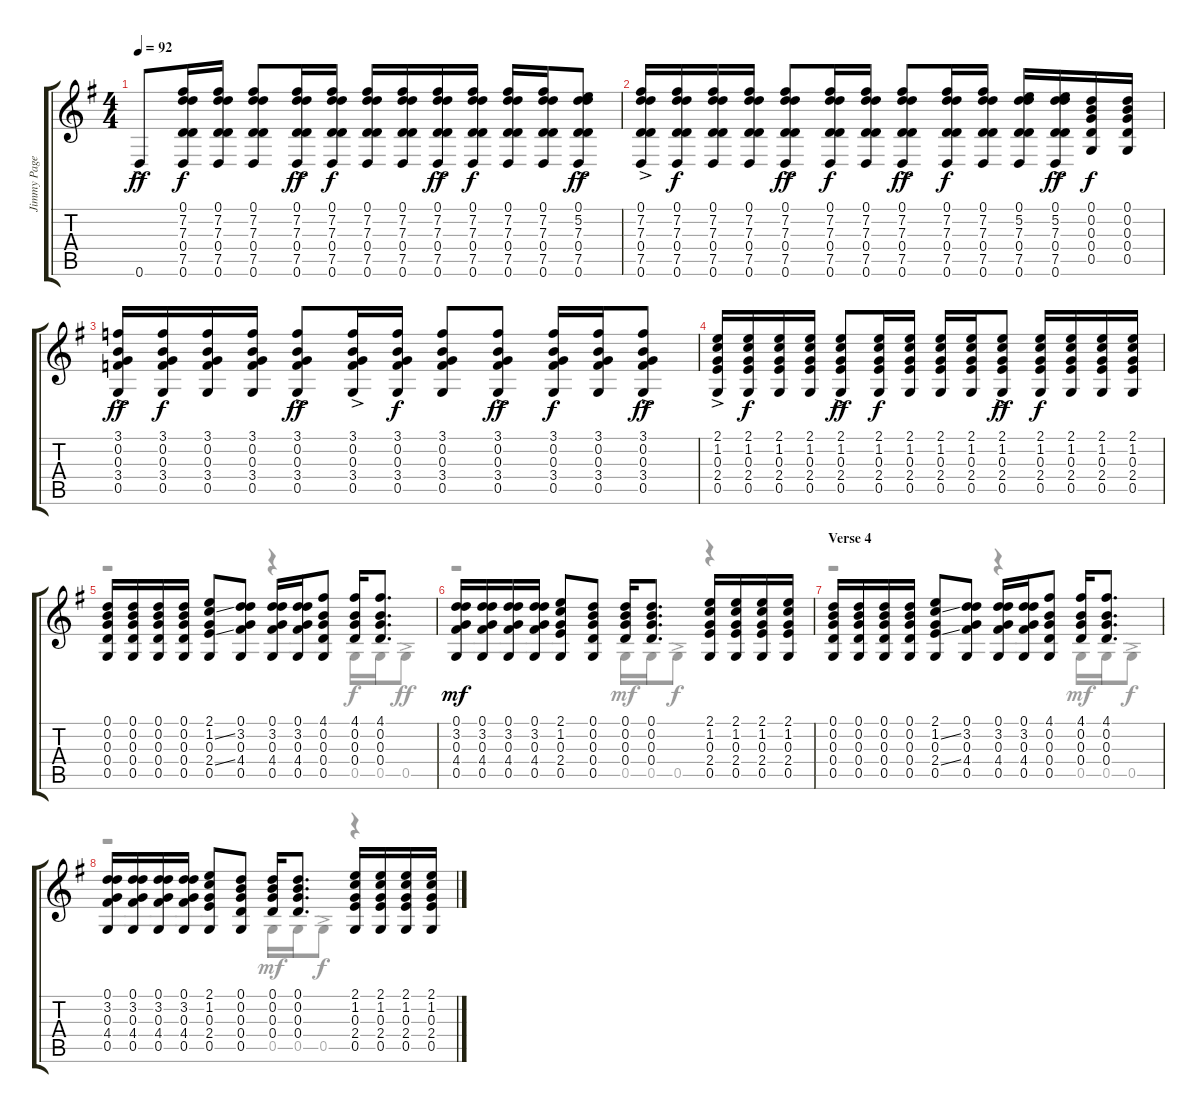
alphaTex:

\track ("Jimmy Page Steel Acoustic" "Jimmy Page") {instrument acousticguitarsteel}
\staff {score tabs}
\tuning (D4 B3 G3 D3 G2 D2) {hide}
\voice
\ts (4 4)
\tempo 92
\clef g2
\ks g
0.6{ac}.8{dy ff} (0.1 7.2 7.3 0.4 7.5 0.6).16{dy f} (0.1 7.2 7.3 0.4 7.5 0.6).16 (0.1 7.2 7.3 0.4 7.5 0.6).8 (0.1{ac} 7.2{ac} 7.3{ac} 0.4{ac} 7.5{ac} 0.6{ac}).16{dy ff} (0.1 7.2 7.3 0.4 7.5 0.6).16{dy f} (0.1 7.2 7.3 0.4 7.5 0.6).16 (0.1 7.2 7.3 0.4 7.5 0.6).16 (0.1{ac} 7.2{ac} 7.3{ac} 0.4{ac} 7.5{ac} 0.6{ac}).16{dy ff} (0.1 7.2 7.3 0.4 7.5 0.6).16{dy f} (0.1 7.2 7.3 0.4 7.5 0.6).16 (0.1 7.2 7.3 0.4 7.5 0.6).16 (0.1{ac} 5.2{ac} 7.3{ac} 0.4{ac} 7.5{ac} 0.6{ac}).8{dy ff} |
(0.1{ac} 7.2{ac} 7.3{ac} 0.4{ac} 7.5{ac} 0.6{ac}).16 (0.1 7.2 7.3 0.4 7.5 0.6).16{dy f} (0.1 7.2 7.3 0.4 7.5 0.6).16 (0.1 7.2 7.3 0.4 7.5 0.6).16 (0.1{ac} 7.2{ac} 7.3{ac} 0.4{ac} 7.5{ac} 0.6{ac}).8{dy ff} (0.1 7.2 7.3 0.4 7.5 0.6).16{dy f} (0.1 7.2 7.3 0.4 7.5 0.6).16 (0.1{ac} 7.2{ac} 7.3{ac} 0.4{ac} 7.5{ac} 0.6{ac}).8{dy ff} (0.1 7.2 7.3 0.4 7.5 0.6).16{dy f} (0.1 7.2 7.3 0.4 7.5 0.6).16 (0.1 5.2 7.3 0.4 7.5 0.6).16 (0.1{ac} 5.2{ac} 7.3{ac} 0.4{ac} 7.5{ac} 0.6{ac}).16{dy ff} (0.1 0.2 0.3 0.4 0.5).16{dy f} (0.1 0.2 0.3 0.4 0.5).16 |
(3.1{ac} 0.2{ac} 0.3{ac} 3.4{ac} 0.5{ac}).16{dy ff} (3.1 0.2 0.3 3.4 0.5).16{dy f} (3.1 0.2 0.3 3.4 0.5).16 (3.1 0.2 0.3 3.4 0.5).16 (3.1{ac} 0.2{ac} 0.3{ac} 3.4{ac} 0.5{ac}).8{dy ff} (3.1{ac} 0.2{ac} 0.3{ac} 3.4{ac} 0.5{ac}).16 (3.1 0.2 0.3 3.4 0.5).16{dy f} (3.1 0.2 0.3 3.4 0.5).8 (3.1{ac} 0.2{ac} 0.3{ac} 3.4{ac} 0.5{ac}).8{dy ff} (3.1 0.2 0.3 3.4 0.5).16{dy f} (3.1 0.2 0.3 3.4 0.5).16 (3.1{ac} 0.2{ac} 0.3{ac} 3.4{ac} 0.5{ac}).8{dy ff} |
(2.1{ac} 1.2{ac} 0.3{ac} 2.4{ac} 0.5{ac}).16 (2.1 1.2 0.3 2.4 0.5).16{dy f} (2.1 1.2 0.3 2.4 0.5).16 (2.1 1.2 0.3 2.4 0.5).16 (2.1{ac} 1.2{ac} 0.3{ac} 2.4{ac} 0.5{ac}).8{dy ff} (2.1 1.2 0.3 2.4 0.5).16{dy f} (2.1 1.2 0.3 2.4 0.5).16 (2.1 1.2 0.3 2.4 0.5).16 (2.1 1.2 0.3 2.4 0.5).16 (2.1{ac} 1.2{ac} 0.3{ac} 2.4{ac} 0.5{ac}).8{dy ff} (2.1 1.2 0.3 2.4 0.5).16{dy f} (2.1 1.2 0.3 2.4 0.5).16 (2.1 1.2 0.3 2.4 0.5).16 (2.1 1.2 0.3 2.4 0.5).16 |
(0.1 0.2 0.3 0.4 0.5).16 (0.1 0.2 0.3 0.4 0.5).16 (0.1 0.2 0.3 0.4 0.5).16 (0.1 0.2 0.3 0.4 0.5).16 (2.1 1.2{ss} 0.3 2.4{ss} 0.5).8 (0.1 3.2 0.3 4.4 0.5).8 (0.1 3.2 0.3 4.4 0.5).16 (0.1 3.2 0.3 4.4 0.5).16 (4.1 0.2 0.3 0.4 0.5).8 (4.1 0.2 0.3 0.4).16 (4.1 0.2 0.3 0.4).8{d} |
(0.1 3.2 0.3 4.4 0.5).16{dy mf} (0.1 3.2 0.3 4.4 0.5).16 (0.1 3.2 0.3 4.4 0.5).16 (0.1 3.2 0.3 4.4 0.5).16 (2.1 1.2 0.3 2.4 0.5).8 (0.1 0.2 0.3 0.4 0.5).8 (0.1 0.2 0.3 0.4).16 (0.1 0.2 0.3 0.4).8{d} (2.1 1.2 0.3 2.4 0.5).16 (2.1 1.2 0.3 2.4 0.5).16 (2.1 1.2 0.3 2.4 0.5).16 (2.1 1.2 0.3 2.4 0.5).16 |
\section ("" "Verse 4")
(0.1 0.2 0.3 0.4 0.5).16 (0.1 0.2 0.3 0.4 0.5).16 (0.1 0.2 0.3 0.4 0.5).16 (0.1 0.2 0.3 0.4 0.5).16 (2.1 1.2{ss} 0.3 2.4{ss} 0.5).8 (0.1 3.2 0.3 4.4 0.5).8 (0.1 3.2 0.3 4.4 0.5).16 (0.1 3.2 0.3 4.4 0.5).16 (4.1 0.2 0.3 0.4 0.5).8 (4.1 0.2 0.3 0.4).16 (4.1 0.2 0.3 0.4).8{d} |
(0.1 3.2 0.3 4.4 0.5).16 (0.1 3.2 0.3 4.4 0.5).16 (0.1 3.2 0.3 4.4 0.5).16 (0.1 3.2 0.3 4.4 0.5).16 (2.1 1.2 0.3 2.4 0.5).8 (0.1 0.2 0.3 0.4 0.5).8 (0.1 0.2 0.3 0.4).16 (0.1 0.2 0.3 0.4).8{d} (2.1 1.2 0.3 2.4 0.5).16 (2.1 1.2 0.3 2.4 0.5).16 (2.1 1.2 0.3 2.4 0.5).16 (2.1 1.2 0.3 2.4 0.5).16
\voice
\clef g2
\ottava regular
\simile none
\ks g
|
|
|
|
r.2 r.4 0.5.16{dy f} 0.5.16 0.5{ac}.8{dy ff} |
r.2 0.5.16{dy mf} 0.5.16 0.5{ac}.8{dy f} r.4 |
r.2 r.4 0.5.16{dy mf} 0.5.16 0.5{ac}.8{dy f} |
r.2 0.5.16{dy mf} 0.5.16 0.5{ac}.8{dy f} r.4
